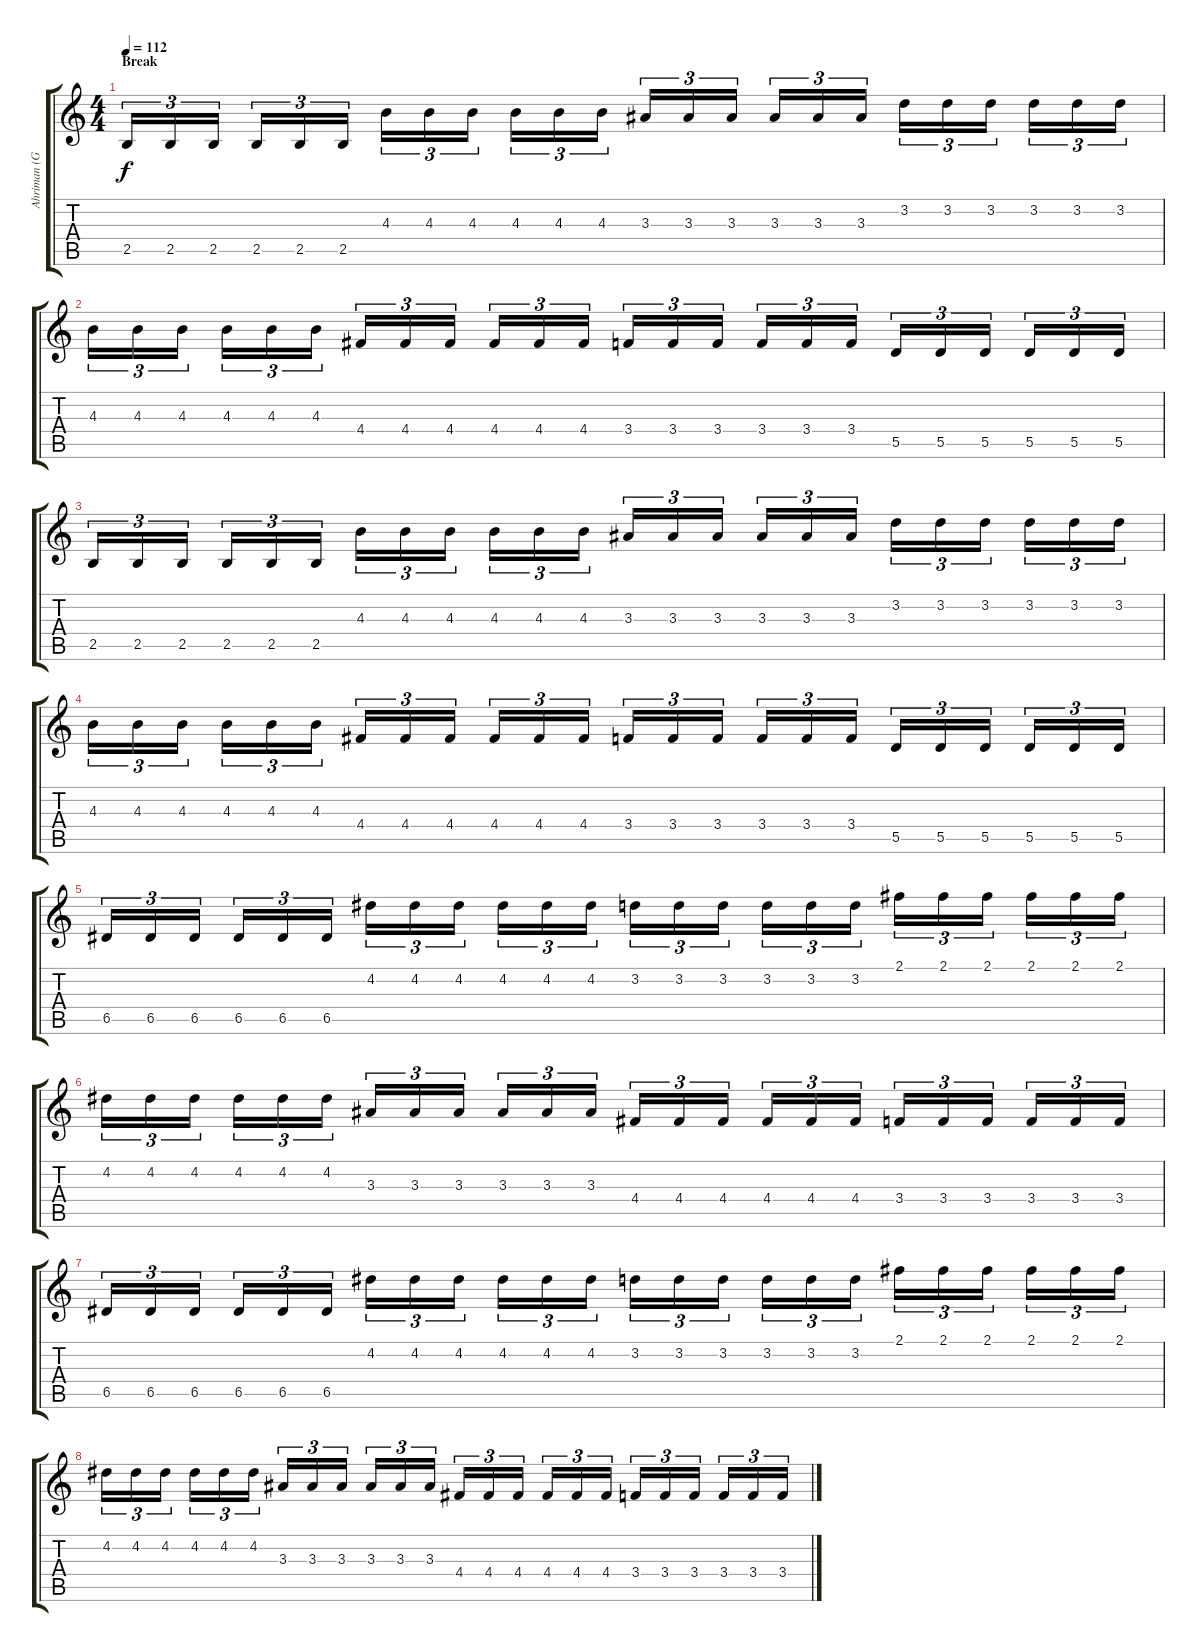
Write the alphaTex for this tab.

\track ("Ahriman (Guitar)" "Ahriman (G") {instrument overdrivenguitar}
\staff {score tabs}
\tuning (E4 B3 G3 D3 A2 E2) {hide}
\ts (4 4)
\section ("" "Break")
\tempo 112
\clef g2
\ks c
2.5.16{tu (3 2) dy f volume 16} 2.5.16{tu (3 2)} 2.5.16{tu (3 2)} 2.5.16{tu (3 2)} 2.5.16{tu (3 2)} 2.5.16{tu (3 2)} 4.3.16{tu (3 2)} 4.3.16{tu (3 2)} 4.3.16{tu (3 2)} 4.3.16{tu (3 2)} 4.3.16{tu (3 2)} 4.3.16{tu (3 2)} 3.3.16{tu (3 2)} 3.3.16{tu (3 2)} 3.3.16{tu (3 2)} 3.3.16{tu (3 2)} 3.3.16{tu (3 2)} 3.3.16{tu (3 2)} 3.2.16{tu (3 2)} 3.2.16{tu (3 2)} 3.2.16{tu (3 2)} 3.2.16{tu (3 2)} 3.2.16{tu (3 2)} 3.2.16{tu (3 2)} |
4.3.16{tu (3 2)} 4.3.16{tu (3 2)} 4.3.16{tu (3 2)} 4.3.16{tu (3 2)} 4.3.16{tu (3 2)} 4.3.16{tu (3 2)} 4.4.16{tu (3 2)} 4.4.16{tu (3 2)} 4.4.16{tu (3 2)} 4.4.16{tu (3 2)} 4.4.16{tu (3 2)} 4.4.16{tu (3 2)} 3.4.16{tu (3 2)} 3.4.16{tu (3 2)} 3.4.16{tu (3 2)} 3.4.16{tu (3 2)} 3.4.16{tu (3 2)} 3.4.16{tu (3 2)} 5.5.16{tu (3 2)} 5.5.16{tu (3 2)} 5.5.16{tu (3 2)} 5.5.16{tu (3 2)} 5.5.16{tu (3 2)} 5.5.16{tu (3 2)} |
2.5.16{tu (3 2)} 2.5.16{tu (3 2)} 2.5.16{tu (3 2)} 2.5.16{tu (3 2)} 2.5.16{tu (3 2)} 2.5.16{tu (3 2)} 4.3.16{tu (3 2)} 4.3.16{tu (3 2)} 4.3.16{tu (3 2)} 4.3.16{tu (3 2)} 4.3.16{tu (3 2)} 4.3.16{tu (3 2)} 3.3.16{tu (3 2)} 3.3.16{tu (3 2)} 3.3.16{tu (3 2)} 3.3.16{tu (3 2)} 3.3.16{tu (3 2)} 3.3.16{tu (3 2)} 3.2.16{tu (3 2)} 3.2.16{tu (3 2)} 3.2.16{tu (3 2)} 3.2.16{tu (3 2)} 3.2.16{tu (3 2)} 3.2.16{tu (3 2)} |
4.3.16{tu (3 2)} 4.3.16{tu (3 2)} 4.3.16{tu (3 2)} 4.3.16{tu (3 2)} 4.3.16{tu (3 2)} 4.3.16{tu (3 2)} 4.4.16{tu (3 2)} 4.4.16{tu (3 2)} 4.4.16{tu (3 2)} 4.4.16{tu (3 2)} 4.4.16{tu (3 2)} 4.4.16{tu (3 2)} 3.4.16{tu (3 2)} 3.4.16{tu (3 2)} 3.4.16{tu (3 2)} 3.4.16{tu (3 2)} 3.4.16{tu (3 2)} 3.4.16{tu (3 2)} 5.5.16{tu (3 2)} 5.5.16{tu (3 2)} 5.5.16{tu (3 2)} 5.5.16{tu (3 2)} 5.5.16{tu (3 2)} 5.5.16{tu (3 2)} |
6.5.16{tu (3 2)} 6.5.16{tu (3 2)} 6.5.16{tu (3 2)} 6.5.16{tu (3 2)} 6.5.16{tu (3 2)} 6.5.16{tu (3 2)} 4.2.16{tu (3 2)} 4.2.16{tu (3 2)} 4.2.16{tu (3 2)} 4.2.16{tu (3 2)} 4.2.16{tu (3 2)} 4.2.16{tu (3 2)} 3.2.16{tu (3 2)} 3.2.16{tu (3 2)} 3.2.16{tu (3 2)} 3.2.16{tu (3 2)} 3.2.16{tu (3 2)} 3.2.16{tu (3 2)} 2.1.16{tu (3 2)} 2.1.16{tu (3 2)} 2.1.16{tu (3 2)} 2.1.16{tu (3 2)} 2.1.16{tu (3 2)} 2.1.16{tu (3 2)} |
4.2.16{tu (3 2)} 4.2.16{tu (3 2)} 4.2.16{tu (3 2)} 4.2.16{tu (3 2)} 4.2.16{tu (3 2)} 4.2.16{tu (3 2)} 3.3.16{tu (3 2)} 3.3.16{tu (3 2)} 3.3.16{tu (3 2)} 3.3.16{tu (3 2)} 3.3.16{tu (3 2)} 3.3.16{tu (3 2)} 4.4.16{tu (3 2)} 4.4.16{tu (3 2)} 4.4.16{tu (3 2)} 4.4.16{tu (3 2)} 4.4.16{tu (3 2)} 4.4.16{tu (3 2)} 3.4.16{tu (3 2)} 3.4.16{tu (3 2)} 3.4.16{tu (3 2)} 3.4.16{tu (3 2)} 3.4.16{tu (3 2)} 3.4.16{tu (3 2)} |
6.5.16{tu (3 2)} 6.5.16{tu (3 2)} 6.5.16{tu (3 2)} 6.5.16{tu (3 2)} 6.5.16{tu (3 2)} 6.5.16{tu (3 2)} 4.2.16{tu (3 2)} 4.2.16{tu (3 2)} 4.2.16{tu (3 2)} 4.2.16{tu (3 2)} 4.2.16{tu (3 2)} 4.2.16{tu (3 2)} 3.2.16{tu (3 2)} 3.2.16{tu (3 2)} 3.2.16{tu (3 2)} 3.2.16{tu (3 2)} 3.2.16{tu (3 2)} 3.2.16{tu (3 2)} 2.1.16{tu (3 2)} 2.1.16{tu (3 2)} 2.1.16{tu (3 2)} 2.1.16{tu (3 2)} 2.1.16{tu (3 2)} 2.1.16{tu (3 2)} |
4.2.16{tu (3 2)} 4.2.16{tu (3 2)} 4.2.16{tu (3 2)} 4.2.16{tu (3 2)} 4.2.16{tu (3 2)} 4.2.16{tu (3 2)} 3.3.16{tu (3 2)} 3.3.16{tu (3 2)} 3.3.16{tu (3 2)} 3.3.16{tu (3 2)} 3.3.16{tu (3 2)} 3.3.16{tu (3 2)} 4.4.16{tu (3 2)} 4.4.16{tu (3 2)} 4.4.16{tu (3 2)} 4.4.16{tu (3 2)} 4.4.16{tu (3 2)} 4.4.16{tu (3 2)} 3.4.16{tu (3 2)} 3.4.16{tu (3 2)} 3.4.16{tu (3 2)} 3.4.16{tu (3 2)} 3.4.16{tu (3 2)} 3.4.16{tu (3 2)}
